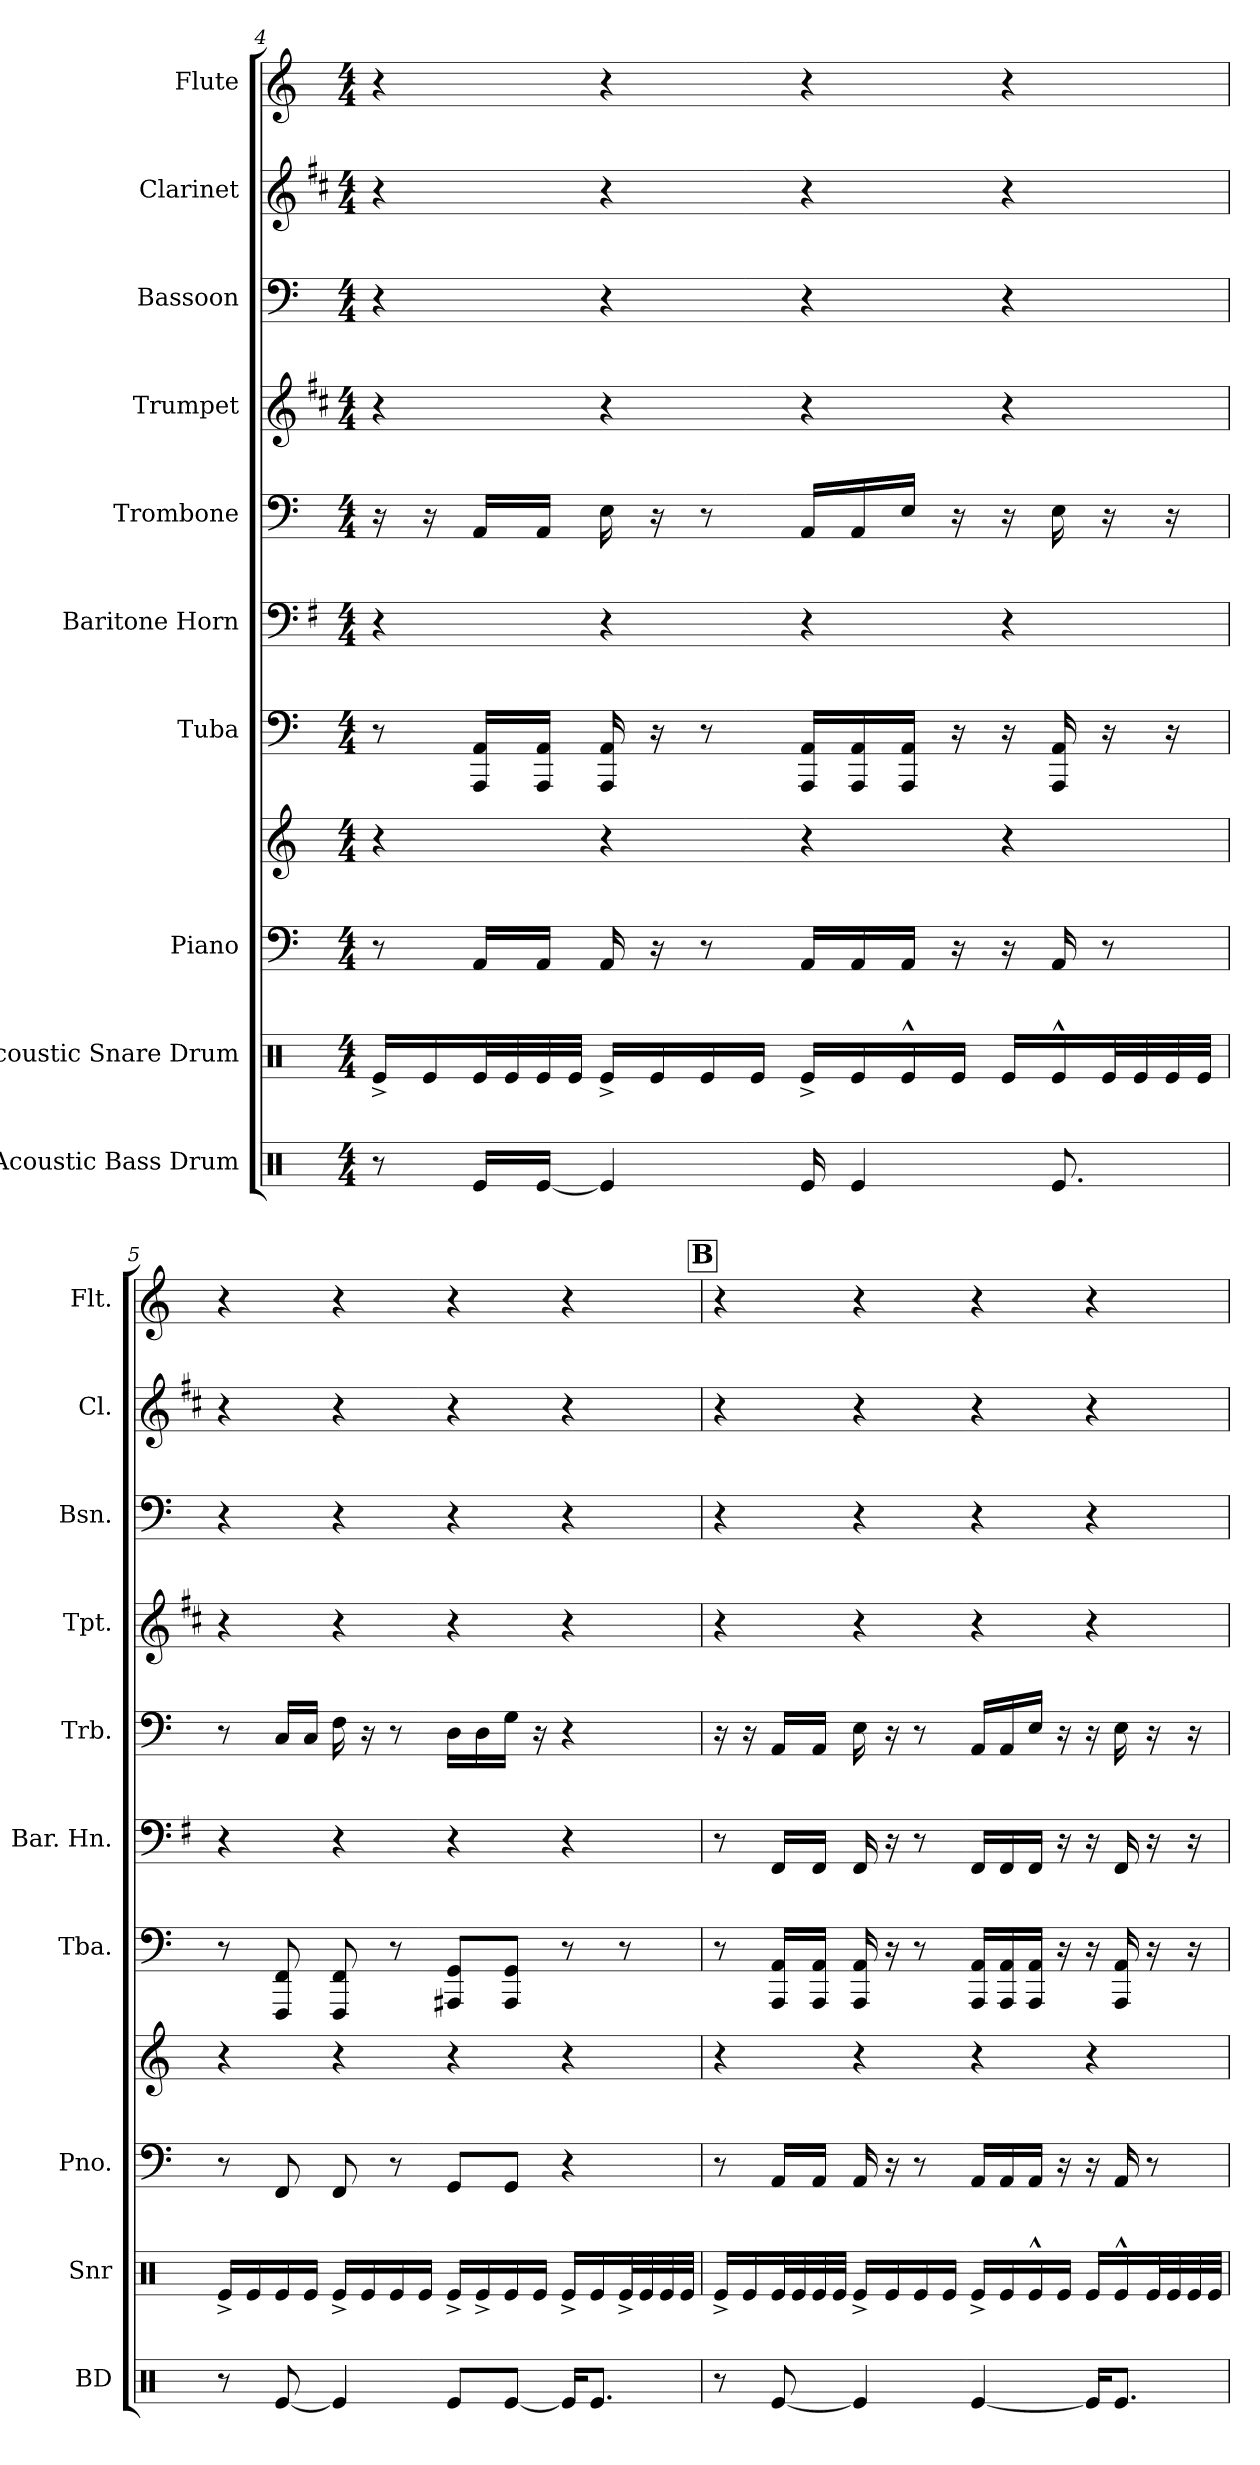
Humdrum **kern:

**kern	**kern	**kern	**kern	**kern	**kern	**kern	**kern	**kern	**kern	**kern
*part10	*part9	*part8	*part8	*part7	*part6	*part5	*part4	*part3	*part2	*part1
*staff11	*staff10	*staff9	*staff8	*staff7	*staff6	*staff5	*staff4	*staff3	*staff2	*staff1
*I"Acoustic Bass Drum	*I"Acoustic Snare Drum	*I"Piano	*	*I"Tuba	*I"Baritone Horn	*I"Trombone	*I"Trumpet	*I"Bassoon	*I"Clarinet	*I"Flute
*I'BD	*I'Snr	*I'Pno.	*	*I'Tba.	*I'Bar. Hn.	*I'Trb.	*I'Tpt.	*I'Bsn.	*I'Cl.	*I'Flt.
*clefX	*clefX	*clefF4	*clefG2	*clefF4	*clefF4	*clefF4	*clefG2	*clefF4	*clefG2	*clefG2
*	*	*	*	*	*ITrd4c7	*	*ITrd1c2	*	*ITrd1c2	*
*k[]	*k[]	*k[]	*k[]	*k[]	*k[]	*k[]	*k[]	*k[]	*k[]	*k[]
*M4/4	*M4/4	*M4/4	*M4/4	*M4/4	*M4/4	*M4/4	*M4/4	*M4/4	*M4/4	*M4/4
=4	=4	=4	=4	=4	=4	=4	=4	=4	=4	=4
8r	16Re^LL	8r	4r	8r	4r	16r	4r	4r	4r	4r
.	16Re	.	.	.	.	16r	.	.	.	.
16ReLL	32ReL	16AALL	.	16AA 16AAALL	.	16AALL	.	.	.	.
.	32Re	.	.	.	.	.	.	.	.	.
[16ReJJ	32Re	16AAJJ	.	16AA 16AAAJJ	.	16AAJJ	.	.	.	.
.	32ReJJJ	.	.	.	.	.	.	.	.	.
4Re]	16Re^LL	16AA	4r	16AA 16AAA	4r	16E	4r	4r	4r	4r
.	16Re	16r	.	16r	.	16r	.	.	.	.
.	16Re	8r	.	8r	.	8r	.	.	.	.
.	16ReJJ	.	.	.	.	.	.	.	.	.
16Re	16Re^LL	16AALL	4r	16AA 16AAALL	4r	16AALL	4r	4r	4r	4r
4Re	16Re	16AA	.	16AA 16AAA	.	16AA	.	.	.	.
.	16Re^^	16AAJJ	.	16AA 16AAAJJ	.	16EJJ	.	.	.	.
.	16ReJJ	16r	.	16r	.	16r	.	.	.	.
.	16ReLL	16r	4r	16r	4r	16r	4r	4r	4r	4r
8.Re	16Re^^	16AA	.	16AA 16AAA	.	16E	.	.	.	.
.	32ReL	8r	.	16r	.	16r	.	.	.	.
.	32Re	.	.	.	.	.	.	.	.	.
.	32Re	.	.	16r	.	16r	.	.	.	.
.	32ReJJJ	.	.	.	.	.	.	.	.	.
=5	=5	=5	=5	=5	=5	=5	=5	=5	=5	=5
8r	16Re^LL	8r	4r	8r	4r	8r	4r	4r	4r	4r
.	16Re	.	.	.	.	.	.	.	.	.
[8Re	16Re	8FF	.	8FF 8FFF	.	16CLL	.	.	.	.
.	16ReJJ	.	.	.	.	16CJJ	.	.	.	.
4Re]	16Re^LL	8FF	4r	8FF 8FFF	4r	16F	4r	4r	4r	4r
.	16Re	.	.	.	.	16r	.	.	.	.
.	16Re	8r	.	8r	.	8r	.	.	.	.
.	16ReJJ	.	.	.	.	.	.	.	.	.
8ReL	16Re^LL	8GGL	4r	8GG 8AAA#XL	4r	16DLL	4r	4r	4r	4r
.	16Re^	.	.	.	.	16D	.	.	.	.
[8ReJ	16Re	8GGJ	.	8GG 8AAA#J	.	16GJJ	.	.	.	.
.	16ReJJ	.	.	.	.	16r	.	.	.	.
16ReKL]	16Re^LL	4r	4r	8r	4r	4r	4r	4r	4r	4r
8.ReJ	16Re	.	.	.	.	.	.	.	.	.
.	32Re^L	.	.	8r	.	.	.	.	.	.
.	32Re	.	.	.	.	.	.	.	.	.
.	32Re	.	.	.	.	.	.	.	.	.
.	32ReJJJ	.	.	.	.	.	.	.	.	.
!!LO:REH:place=s1:a:t=B
=6	=6	=6	=6	=6	=6	=6	=6	=6	=6	=6
8r	16Re^LL	8r	4r	8r	8r	16r	4r	4r	4r	4r
.	16Re	.	.	.	.	16r	.	.	.	.
[8Re	32ReL	16AALL	.	16AA 16AAALL	16BBBLL	16AALL	.	.	.	.
.	32Re	.	.	.	.	.	.	.	.	.
.	32Re	16AAJJ	.	16AA 16AAAJJ	16BBBJJ	16AAJJ	.	.	.	.
.	32ReJJJ	.	.	.	.	.	.	.	.	.
4Re]	16Re^LL	16AA	4r	16AA 16AAA	16BBB	16E	4r	4r	4r	4r
.	16Re	16r	.	16r	16r	16r	.	.	.	.
.	16Re	8r	.	8r	8r	8r	.	.	.	.
.	16ReJJ	.	.	.	.	.	.	.	.	.
[4Re	16Re^LL	16AALL	4r	16AA 16AAALL	16BBBLL	16AALL	4r	4r	4r	4r
.	16Re	16AA	.	16AA 16AAA	16BBB	16AA	.	.	.	.
.	16Re^^	16AAJJ	.	16AA 16AAAJJ	16BBBJJ	16EJJ	.	.	.	.
.	16ReJJ	16r	.	16r	16r	16r	.	.	.	.
16ReKL]	16ReLL	16r	4r	16r	16r	16r	4r	4r	4r	4r
8.ReJ	16Re^^	16AA	.	16AA 16AAA	16BBB	16E	.	.	.	.
.	32ReL	8r	.	16r	16r	16r	.	.	.	.
.	32Re	.	.	.	.	.	.	.	.	.
.	32Re	.	.	16r	16r	16r	.	.	.	.
.	32ReJJJ	.	.	.	.	.	.	.	.	.
=	=	=	=	=	=	=	=	=	=	=
*-	*-	*-	*-	*-	*-	*-	*-	*-	*-	*-
